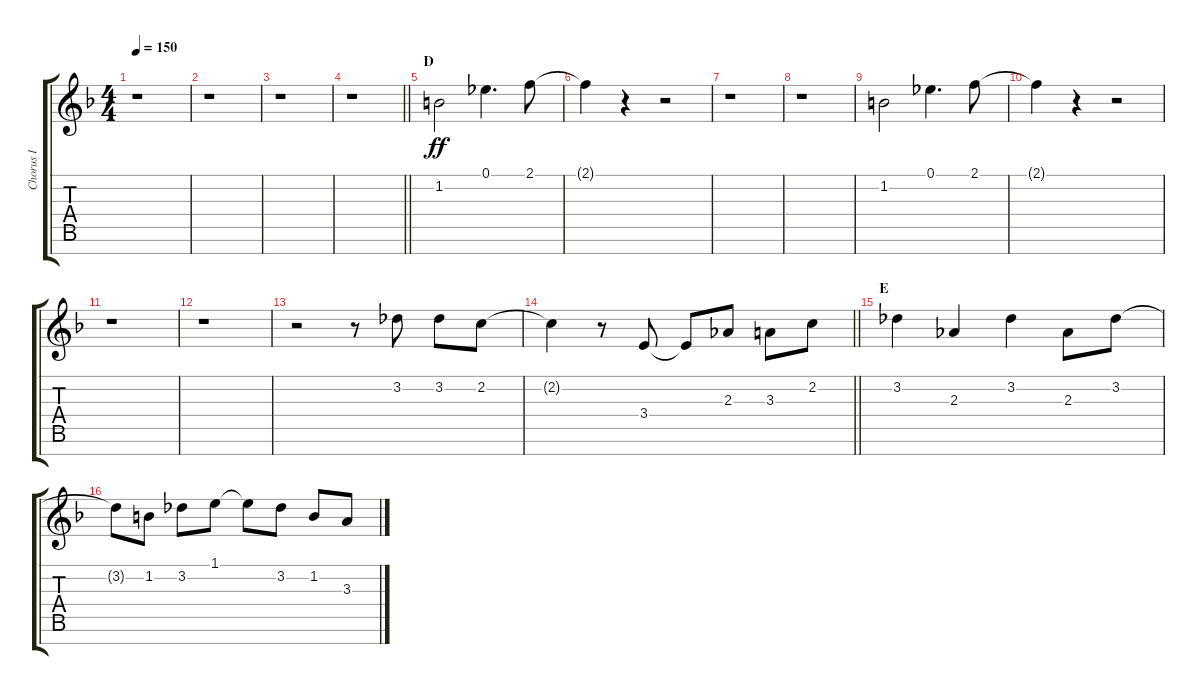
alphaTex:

\track ("Chorus I" "Chorus I") {instrument voiceoohs}
\staff {score tabs}
\tuning (Eb5 Bb4 Gb4 Db4 Ab3 Eb3 Bb2) {hide}
\ts (4 4)
\tempo 150
\clef g2
\ks f
r.1{dy ff} |
r.1 |
r.1 |
\barLineRight lightlight
r.1 |
\section ("" "D")
1.2.2 0.1.4{d} 2.1.8 |
2.1{t}.4 r.4 r.2 |
r.1 |
r.1 |
1.2.2 0.1.4{d} 2.1.8 |
2.1{t}.4 r.4 r.2 |
r.1 |
r.1 |
r.2 r.8 3.2.8 3.2.8 2.2.8 |
\barLineRight lightlight
2.2{t}.4 r.8 3.4.8 3.4{t}.8 2.3.8 3.3.8 2.2.8 |
\section ("" "E")
3.2.4 2.3.4 3.2.4 2.3.8 3.2.8 |
3.2{t}.8 1.2.8 3.2.8 1.1.8 1.1{t}.8 3.2.8 1.2.8 3.3.8
